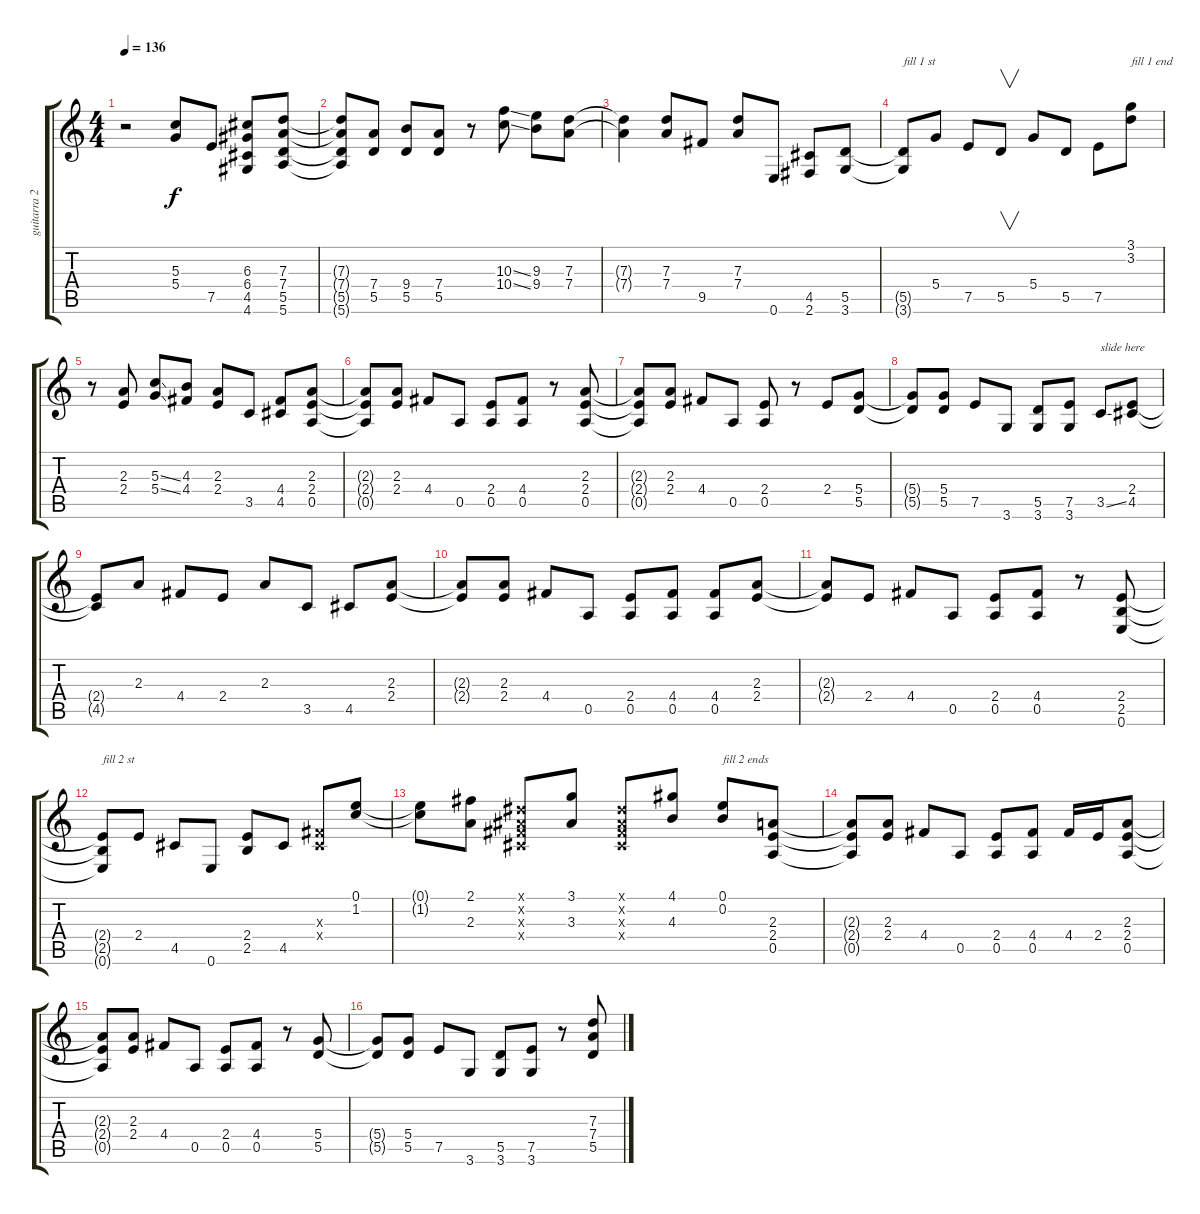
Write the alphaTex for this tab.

\track ("guitarra 2" "guitarra 2") {instrument overdrivenguitar}
\staff {score tabs}
\tuning (E4 B3 G3 D3 A2 E2) {hide}
\ts (4 4)
\tempo 136
\clef g2
\ks c
r.2{dy f instrument overdrivenguitar} (5.3 5.4).8 7.5.8 (6.3 6.4 4.5 4.6).8 (7.3 7.4 5.5 5.6).8 |
(7.3{t} 7.4{t} 5.5{t} 5.6{t}).8 (7.4 5.5).8 (9.4 5.5).8 (7.4 5.5).8 r.8 (10.3{ss} 10.4{ss}).8 (9.3 9.4).8 (7.3 7.4).8 |
(7.3{t} 7.4{t}).4 (7.3 7.4).8 9.5.8 (7.3 7.4).8 0.6.8 (4.5 2.6).8 (5.5 3.6).8 |
(5.5{t} 3.6{t}).8{txt "fill 1 st"} 5.4.8 7.5.8 5.5.8{v} 5.4.8 5.5.8 7.5.8 (3.1 3.2).8{txt "fill 1 end"} |
r.8 (2.3 2.4).8 (5.3{ss} 5.4{ss}).8 (4.3 4.4).8 (2.3 2.4).8 3.5.8 (4.4 4.5).8 (2.3 2.4 0.5).8 |
(2.3{t} 2.4{t} 0.5{t}).8 (2.3 2.4).8 4.4.8 0.5.8 (2.4 0.5).8 (4.4 0.5).8 r.8 (2.3 2.4 0.5).8 |
(2.3{t} 2.4{t} 0.5{t}).8 (2.3 2.4).8 4.4.8 0.5.8 (2.4 0.5).8 r.8 2.4.8 (5.4 5.5).8 |
(5.4{t} 5.5{t}).8 (5.4 5.5).8 7.5.8 3.6.8 (5.5 3.6).8 (7.5 3.6).8 3.5{ss}.8{txt "slide here"} (2.4 4.5).8 |
(2.4{t} 4.5{t}).8 2.3.8 4.4.8 2.4.8 2.3.8 3.5.8 4.5.8 (2.3 2.4).8 |
(2.3{t} 2.4{t}).8 (2.3 2.4).8 4.4.8 0.5.8 (2.4 0.5).8 (4.4 0.5).8 (4.4 0.5).8 (2.3 2.4).8 |
(2.3{t} 2.4{t}).8 2.4.8 4.4.8 0.5.8 (2.4 0.5).8 (4.4 0.5).8 r.8 (2.4 2.5 0.6).8 |
(2.4{t} 2.5{t} 0.6{t}).8{txt "fill 2 st"} 2.4.8 4.5.8 0.6.8 (2.4 2.5).8 4.5.8 (-1.3{x} -1.4{x}).8 (0.1 1.2).8 |
(0.1{t} 1.2{t}).8 (2.1 2.3).8 (-1.1{x} -1.2{x} -1.3{x} -1.4{x}).8 (3.1 3.3).8 (-1.1{x} -1.2{x} -1.3{x} -1.4{x}).8 (4.1 4.3).8 (0.1 0.2).8{txt "fill 2 ends"} (2.3 2.4 0.5).8 |
(2.3{t} 2.4{t} 0.5{t}).8 (2.3 2.4).8 4.4.8 0.5.8 (2.4 0.5).8 (4.4 0.5).8 4.4.16 2.4.16 (2.3 2.4 0.5).8 |
(2.3{t} 2.4{t} 0.5{t}).8 (2.3 2.4).8 4.4.8 0.5.8 (2.4 0.5).8 (4.4 0.5).8 r.8 (5.4 5.5).8 |
(5.4{t} 5.5{t}).8 (5.4 5.5).8 7.5.8 3.6.8 (5.5 3.6).8 (7.5 3.6).8 r.8 (7.3 7.4 5.5).8
